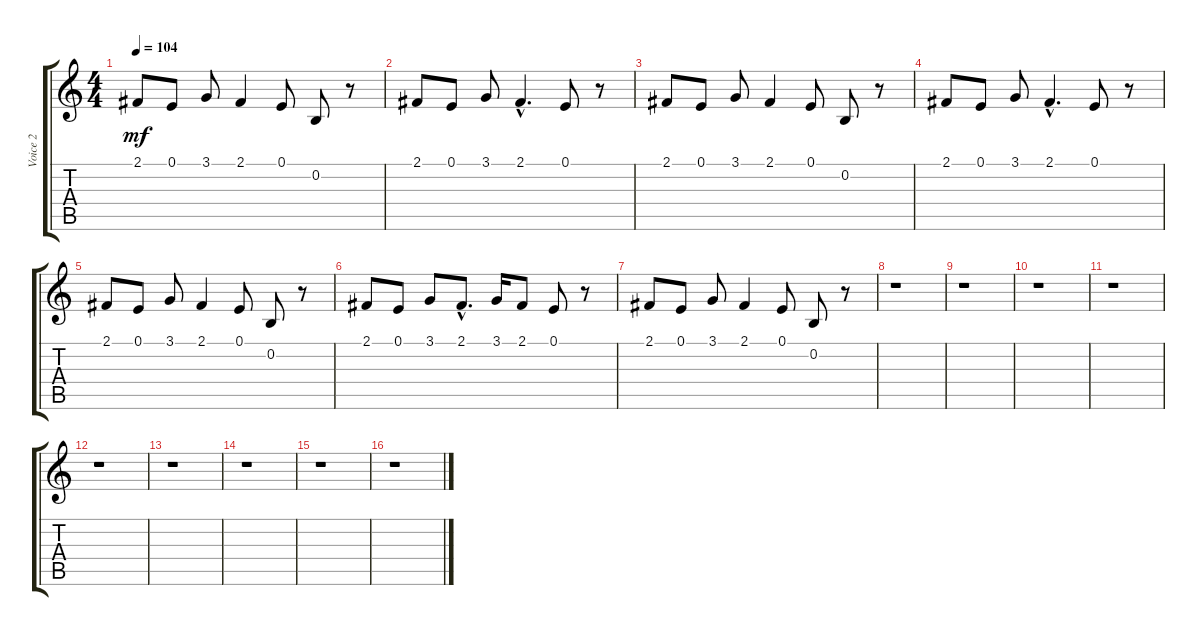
\track ("Voice 2" "Voice 2") {instrument lead2sawtooth}
\staff {score tabs}
\tuning (E4 B3 G3 D3 A2 E2) {hide}
\ts (4 4)
\tempo 104
\clef g2
\ks c
2.1.8{dy mf} 0.1.8 3.1.8 2.1.4 0.1.8 0.2.8 r.8 |
2.1.8 0.1.8 3.1.8 2.1{hac}.4{d} 0.1.8 r.8 |
2.1.8 0.1.8 3.1.8 2.1.4 0.1.8 0.2.8 r.8 |
2.1.8 0.1.8 3.1.8 2.1{hac}.4{d} 0.1.8 r.8 |
2.1.8 0.1.8 3.1.8 2.1.4 0.1.8 0.2.8 r.8 |
2.1.8 0.1.8 3.1.8 2.1{hac}.8{d} 3.1.16 2.1.8 0.1.8 r.8 |
2.1.8 0.1.8 3.1.8 2.1.4 0.1.8 0.2.8 r.8 |
r.1 |
r.1 |
r.1 |
r.1 |
r.1 |
r.1 |
r.1 |
r.1 |
r.1
